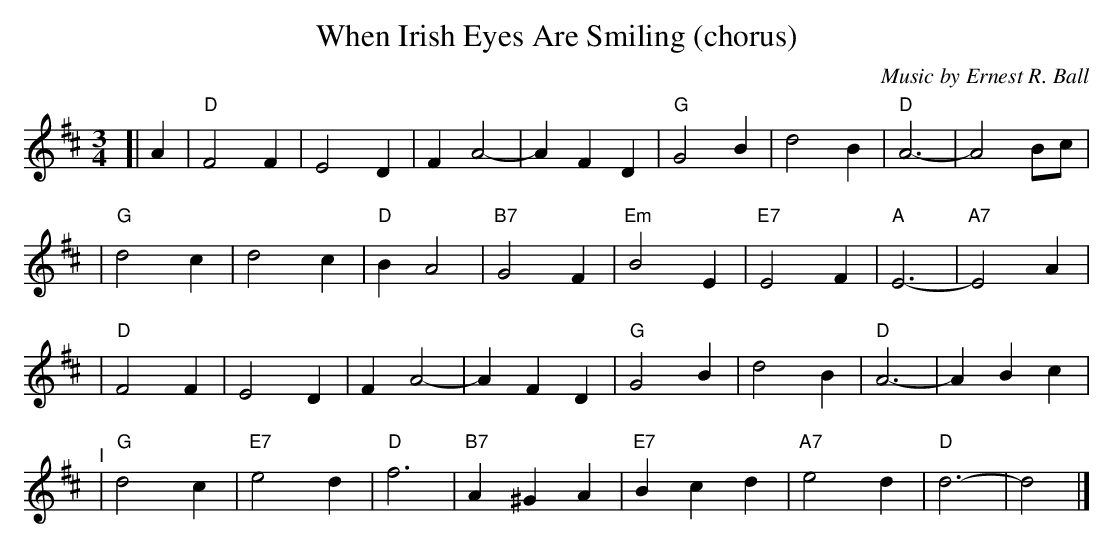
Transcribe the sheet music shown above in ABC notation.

X:1
T:When Irish Eyes Are Smiling (chorus)
C:Music by Ernest R. Ball
M:3/4
L:1/4
K:D
[| A \
| "D"F2 F | E2 D | F A2- | A F D \
| "G"G2 B | d2 B | "D"A3- | A2 B/c/ |
| "G"d2 c | d2 c | "D"B A2 | "B7"G2 F \
|"Em"B2 E | "E7"E2 F | "A"E3- | "A7"E2 A |
| "D"F2 F | E2 D | F A2- | A F D \
| "G"G2 B | d2 B | "D"A3- | A B c |
"^I"\
| "G"d2 c | "E7"e2 d | "D"f3 | "B7"A ^G A \
|"E7"B c d | "A7"e2 d | "D"d3- | d2 |]
